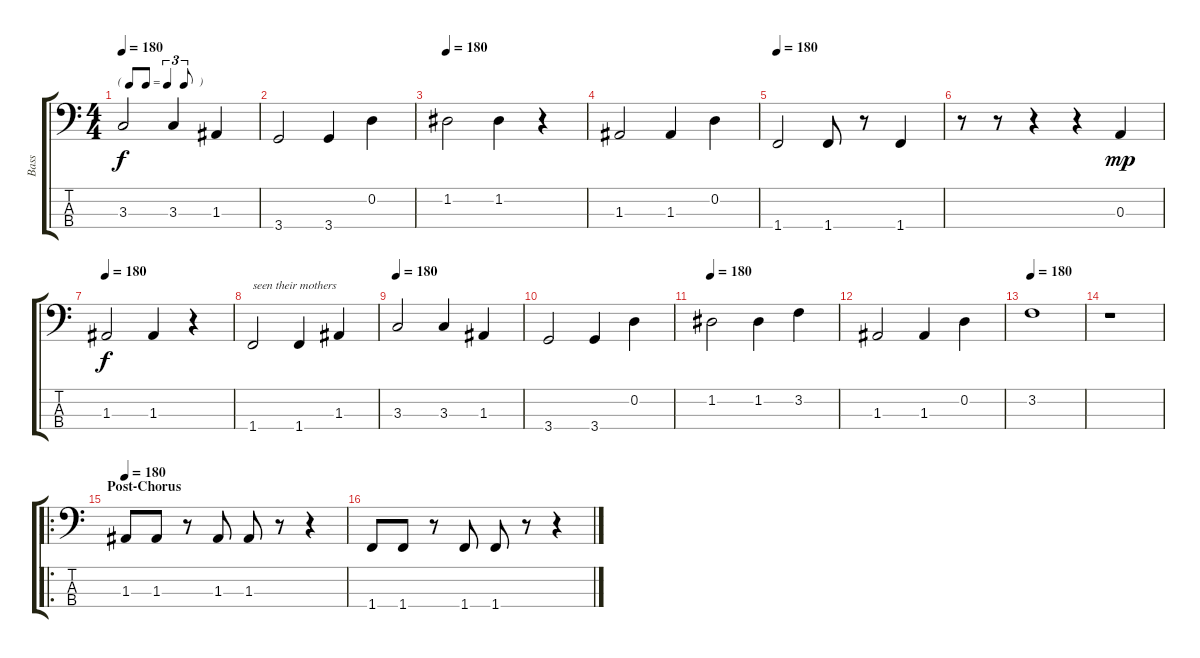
\track ("Bass" "Bass") {instrument electricbassfinger}
\staff {score tabs}
\tuning (G2 D2 A1 E1) {hide}
\ts (4 4)
\tf triplet8th
\tempo 180
\clef f4
\ks c
3.3.2{dy f} 3.3.4 1.3.4 |
3.4.2 3.4.4 0.2.4 |
\tempo 180
1.2.2 1.2.4 r.4 |
1.3.2 1.3.4 0.2.4 |
\tempo 180
1.4.2 1.4.8 r.8 1.4.4 |
r.8 r.8 r.4 r.4 0.3.4{dy mp} |
\tempo 180
1.3.2{dy f} 1.3.4 r.4 |
1.4.2{txt "seen their mothers"} 1.4.4 1.3.4 |
\tempo 180
3.3.2 3.3.4 1.3.4 |
3.4.2 3.4.4 0.2.4 |
\tempo 180
1.2.2 1.2.4 3.2.4 |
1.3.2 1.3.4 0.2.4 |
\tempo 180
3.2.1 |
r.1 |
\ro
\section ("" "Post-Chorus")
\tempo 180
1.3.8 1.3.8 r.8 1.3.8 1.3.8 r.8 r.4 |
1.4.8 1.4.8 r.8 1.4.8 1.4.8 r.8 r.4
